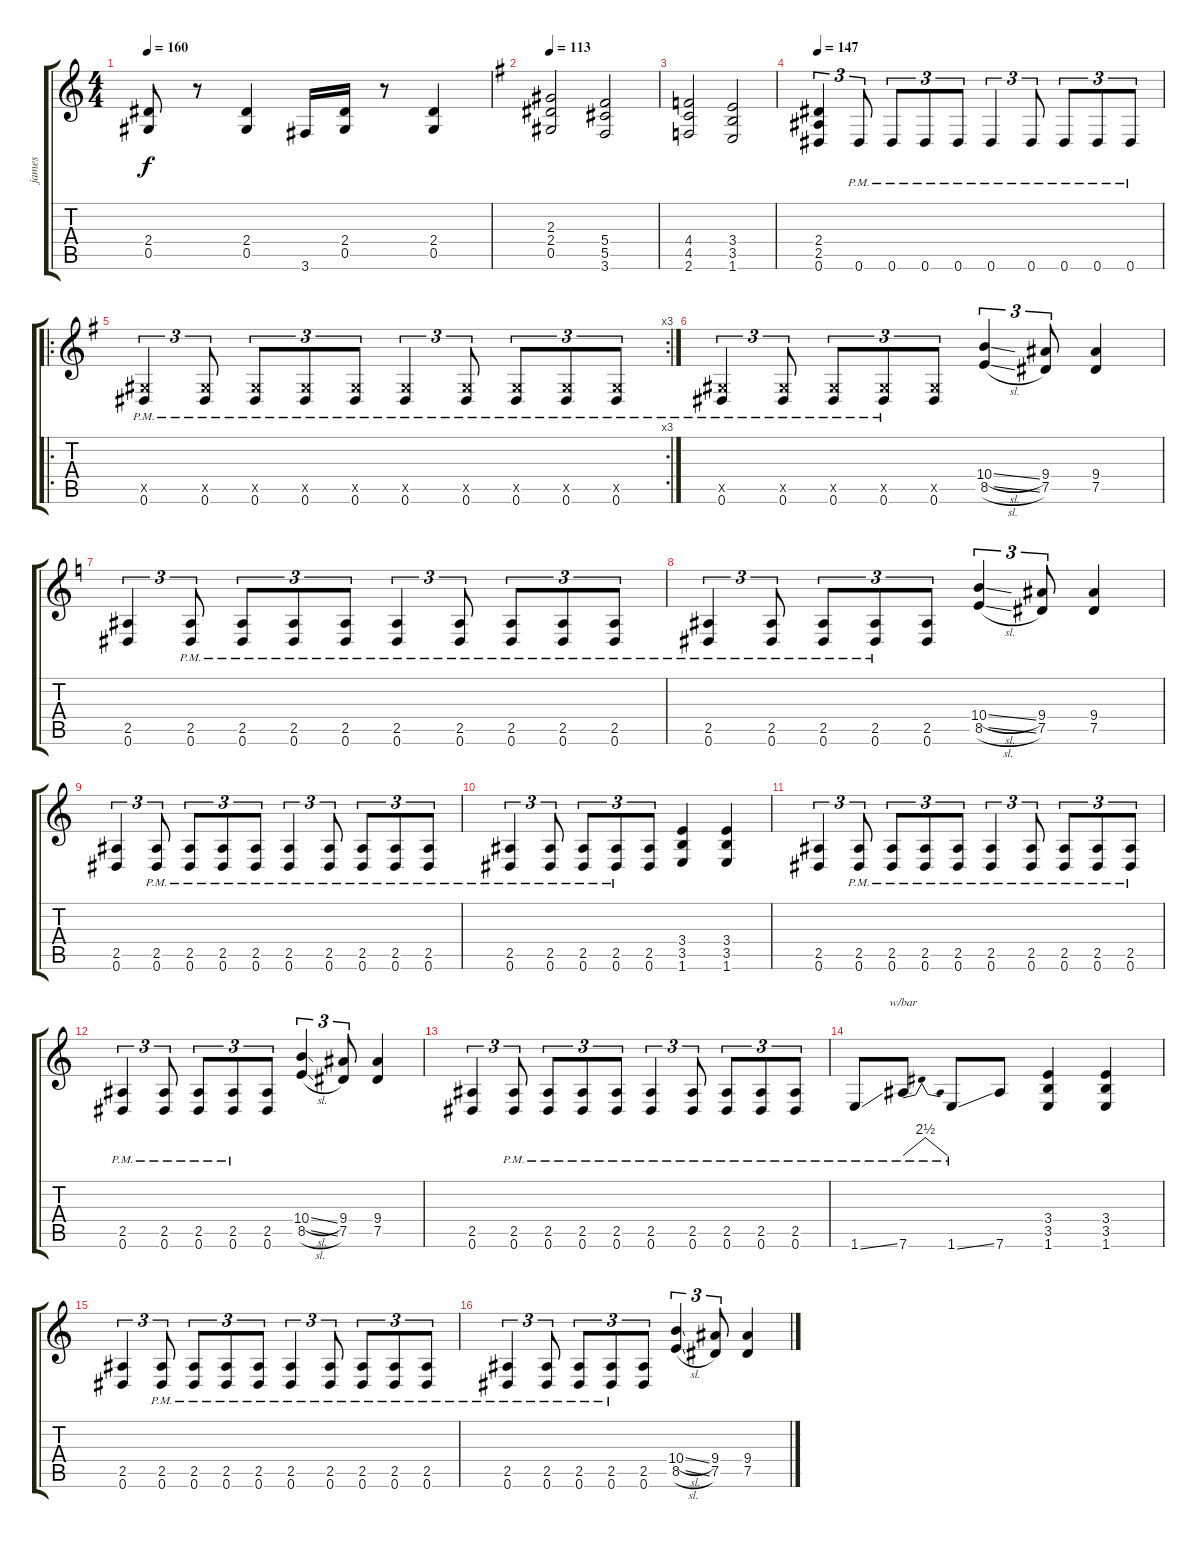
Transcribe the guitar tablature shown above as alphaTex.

\track ("james" "james") {instrument distortionguitar}
\staff {score tabs}
\tuning (Eb4 Bb3 Gb3 Db3 Ab2 Eb2) {hide}
\ts (4 4)
\tempo 160
\clef g2
\ks c
(2.4 0.5).8{dy f} r.8 (2.4 0.5).4 3.6.16 (2.4 0.5).16 r.8 (2.4 0.5).4 |
\tempo 113
\ks g
(2.3 2.4 0.5).2 (5.4 5.5 3.6).2 |
(4.4 4.5 2.6).2 (3.4 3.5 1.6).2 |
\tempo 147
(2.4 2.5 0.6).4{tu (3 2) instrument overdrivenguitar} 0.6{pm}.8{tu (3 2)} 0.6{pm}.8{tu (3 2)} 0.6{pm}.8{tu (3 2)} 0.6{pm}.8{tu (3 2)} 0.6{pm}.4{tu (3 2)} 0.6{pm}.8{tu (3 2)} 0.6{pm}.8{tu (3 2)} 0.6{pm}.8{tu (3 2)} 0.6{pm}.8{tu (3 2)} |
\ro
\rc 3
(0.5{x} 0.6{pm}).4{tu (3 2)} (0.5{x} 0.6{pm}).8{tu (3 2)} (0.5{x} 0.6{pm}).8{tu (3 2)} (0.5{x} 0.6{pm}).8{tu (3 2)} (0.5{x} 0.6{pm}).8{tu (3 2)} (0.5{x} 0.6{pm}).4{tu (3 2)} (0.5{x} 0.6{pm}).8{tu (3 2)} (0.5{x} 0.6{pm}).8{tu (3 2)} (0.5{x} 0.6{pm}).8{tu (3 2)} (0.5{x} 0.6{pm}).8{tu (3 2)} |
(0.5{x} 0.6{pm}).4{tu (3 2)} (0.5{x} 0.6{pm}).8{tu (3 2)} (0.5{x} 0.6{pm}).8{tu (3 2)} (0.5{x} 0.6{pm}).8{tu (3 2)} (0.5{x} 0.6).8{tu (3 2)} (10.4{sl} 8.5{sl}).4{tu (3 2)} (9.4 7.5).8{tu (3 2)} (9.4 7.5).4 |
\ks c
(2.5 0.6).4{tu (3 2)} (2.5 0.6{pm}).8{tu (3 2)} (2.5 0.6{pm}).8{tu (3 2)} (2.5 0.6{pm}).8{tu (3 2)} (2.5 0.6{pm}).8{tu (3 2)} (2.5 0.6{pm}).4{tu (3 2)} (2.5 0.6{pm}).8{tu (3 2)} (2.5 0.6{pm}).8{tu (3 2)} (2.5 0.6{pm}).8{tu (3 2)} (2.5 0.6{pm}).8{tu (3 2)} |
(2.5 0.6{pm}).4{tu (3 2)} (2.5 0.6{pm}).8{tu (3 2)} (2.5 0.6{pm}).8{tu (3 2)} (2.5 0.6{pm}).8{tu (3 2)} (2.5 0.6).8{tu (3 2)} (10.4{sl} 8.5{sl}).4{tu (3 2)} (9.4 7.5).8{tu (3 2)} (9.4 7.5).4 |
(2.5 0.6).4{tu (3 2)} (2.5 0.6{pm}).8{tu (3 2)} (2.5 0.6{pm}).8{tu (3 2)} (2.5 0.6{pm}).8{tu (3 2)} (2.5 0.6{pm}).8{tu (3 2)} (2.5 0.6{pm}).4{tu (3 2)} (2.5 0.6{pm}).8{tu (3 2)} (2.5 0.6{pm}).8{tu (3 2)} (2.5 0.6{pm}).8{tu (3 2)} (2.5 0.6{pm}).8{tu (3 2)} |
(2.5 0.6{pm}).4{tu (3 2)} (2.5 0.6{pm}).8{tu (3 2)} (2.5 0.6{pm}).8{tu (3 2)} (2.5 0.6{pm}).8{tu (3 2)} (2.5 0.6).8{tu (3 2)} (3.4 3.5 1.6).4 (3.4 3.5 1.6).4 |
(2.5 0.6).4{tu (3 2)} (2.5 0.6{pm}).8{tu (3 2)} (2.5 0.6{pm}).8{tu (3 2)} (2.5 0.6{pm}).8{tu (3 2)} (2.5 0.6{pm}).8{tu (3 2)} (2.5 0.6{pm}).4{tu (3 2)} (2.5 0.6{pm}).8{tu (3 2)} (2.5 0.6{pm}).8{tu (3 2)} (2.5 0.6{pm}).8{tu (3 2)} (2.5 0.6{pm}).8{tu (3 2)} |
(2.5 0.6{pm}).4{tu (3 2)} (2.5 0.6{pm}).8{tu (3 2)} (2.5 0.6{pm}).8{tu (3 2)} (2.5 0.6{pm}).8{tu (3 2)} (2.5 0.6).8{tu (3 2)} (10.4{sl} 8.5{sl}).4{tu (3 2)} (9.4 7.5).8{tu (3 2)} (9.4 7.5).4 |
(2.5 0.6).4{tu (3 2)} (2.5 0.6{pm}).8{tu (3 2)} (2.5 0.6{pm}).8{tu (3 2)} (2.5 0.6{pm}).8{tu (3 2)} (2.5 0.6{pm}).8{tu (3 2)} (2.5 0.6{pm}).4{tu (3 2)} (2.5 0.6{pm}).8{tu (3 2)} (2.5 0.6{pm}).8{tu (3 2)} (2.5 0.6{pm}).8{tu (3 2)} (2.5 0.6{pm}).8{tu (3 2)} |
1.6{ss pm}.8 7.6{pm}.8{tbe (dip default 0 0 30 10 60 0)} 1.6{ss pm}.8 7.6.8 (3.4 3.5 1.6).4 (3.4 3.5 1.6).4 |
(2.5 0.6).4{tu (3 2)} (2.5 0.6{pm}).8{tu (3 2)} (2.5 0.6{pm}).8{tu (3 2)} (2.5 0.6{pm}).8{tu (3 2)} (2.5 0.6{pm}).8{tu (3 2)} (2.5 0.6{pm}).4{tu (3 2)} (2.5 0.6{pm}).8{tu (3 2)} (2.5 0.6{pm}).8{tu (3 2)} (2.5 0.6{pm}).8{tu (3 2)} (2.5 0.6{pm}).8{tu (3 2)} |
(2.5 0.6{pm}).4{tu (3 2)} (2.5 0.6{pm}).8{tu (3 2)} (2.5 0.6{pm}).8{tu (3 2)} (2.5 0.6{pm}).8{tu (3 2)} (2.5 0.6).8{tu (3 2)} (10.4{sl} 8.5{sl}).4{tu (3 2)} (9.4 7.5).8{tu (3 2)} (9.4 7.5).4
